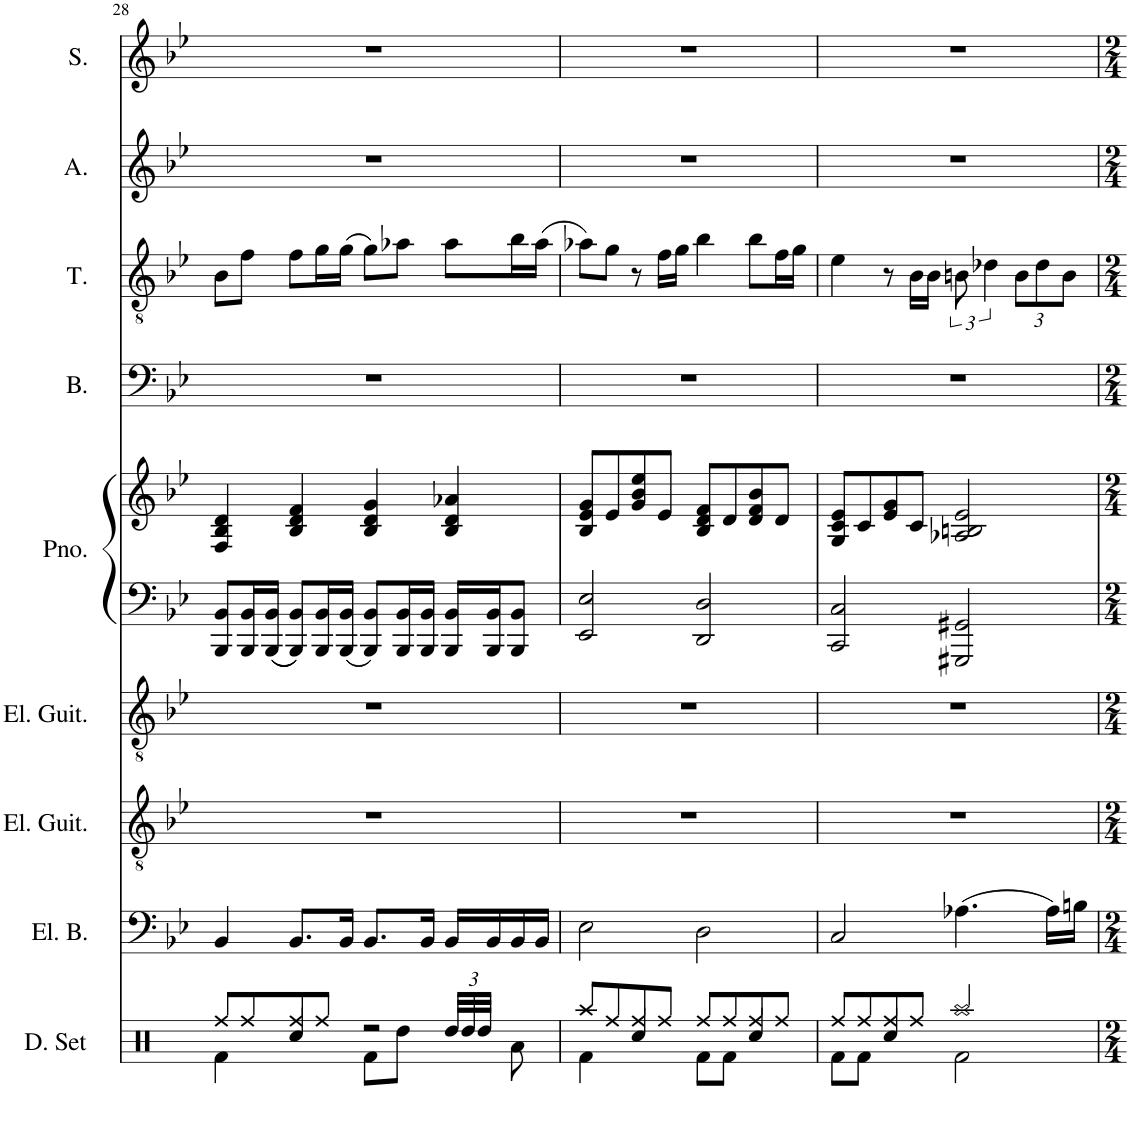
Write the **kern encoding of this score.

**kern	**kern	**kern	**kern	**kern	**kern	**kern	**kern	**kern	**kern
*part9	*part8	*part7	*part6	*part5	*part5	*part4	*part3	*part2	*part1
*staff10	*staff9	*staff8	*staff7	*staff6	*staff5	*staff4	*staff3	*staff2	*staff1
*I"Drumset	*I"Electric Bass	*I"Electric Guitar	*I"Electric Guitar	*I"Piano	*	*I"Bass	*I"Tenor	*I"Alto	*I"Soprano
*I'D. Set	*I'El. B.	*I'El. Guit.	*I'El. Guit.	*I'Pno.	*	*I'B.	*I'T.	*I'A.	*I'S.
!!LO:PB:g=z
*clefX	*clefF4	*clefGv2	*clefGv2	*clefF4	*clefG2	*clefF4	*clefGv2	*clefG2	*clefG2
*	*Trd7c12	*	*	*	*	*	*	*	*
*k[]	*k[b-e-]	*k[b-e-]	*k[b-e-]	*k[b-e-]	*k[b-e-]	*k[b-e-]	*k[b-e-]	*k[b-e-]	*k[b-e-]
*M4/4	*M4/4	*M4/4	*M4/4	*M4/4	*M4/4	*M4/4	*M4/4	*M4/4	*M4/4
=28	=28	=28	=28	=28	=28	=28	=28	=28	=28
*^	*	*	*	*	*	*	*	*	*
8Rff/L	4Rf\	4BB-/	1r	1r	8BBB-/ 8BB-/L	4F/ 4B-/ 4d/	1r	8B-\L	1r	1r
8Rff/	.	.	.	.	16BBB-/ 16BB-/L	.	.	8f\J	.	.
.	.	.	.	.	16BBB-/ 16BB-/JJ	.	.	.	.	.
8Rff/	4Rcc/	8.BB-/L	.	.	8BBB-/ 8BB-/L	4B-/ 4d/ 4f/	.	8f\L	.	.
8Rff/J	.	.	.	.	16BBB-/ 16BB-/L	.	.	16g\L	.	.
.	.	16BB-/Jk	.	.	16BBB-/ 16BB-/JJ	.	.	(16g\JJ	.	.
2r	8Rf\L	8.BB-/L	.	.	8BBB-/ 8BB-/L	4B-/ 4d/ 4g/	.	8g\L)	.	.
.	8Rdd\J	.	.	.	16BBB-/ 16BB-/L	.	.	8a-X\J	.	.
.	.	16BB-/Jk	.	.	16BBB-/ 16BB-/JJ	.	.	.	.	.
*	*Xbrackettup	*	*	*	*	*	*	*	*	*
.	48Rdd/LLL	16BB-/LL	.	.	16BBB-/ 16BB-/LL	4B-/ 4d/ 4a-X/	.	8a-\L	.	.
.	48Rdd/	.	.	.	.	.	.	.	.	.
.	48Rdd/JJJ	.	.	.	.	.	.	.	.	.
.	16ryy	16BB-/	.	.	16BBB-/ 16BB-/J	.	.	.	.	.
.	8Ra\	16BB-/	.	.	8BBB-/ 8BB-/J	.	.	16b-\L	.	.
.	.	16BB-/JJ	.	.	.	.	.	(16a-\JJ	.	.
=29	=29	=29	=29	=29	=29	=29	=29	=29	=29	=29
8Raa/L	4Rf\	2E-\	1r	1r	2EE-/ 2E-/	8B-/ 8e-/ 8g/L	1r	8a-X\L)	1r	1r
8Rff/	.	.	.	.	.	8e-/	.	8g\J	.	.
8Rff/	4Rcc/	.	.	.	.	8g/ 8b-/ 8ee-/	.	8r	.	.
8Rff/J	.	.	.	.	.	8e-/J	.	16f\LL	.	.
.	.	.	.	.	.	.	.	16g\JJ	.	.
8Rff/L	8Rf\L	2D\	.	.	2DD/ 2D/	8B-/ 8d/ 8f/L	.	4b-\	.	.
8Rff/	8Rf\J	.	.	.	.	8d/	.	.	.	.
8Rff/	4Rcc/	.	.	.	.	8d/ 8f/ 8b-/	.	8b-\L	.	.
8Rff/J	.	.	.	.	.	8d/J	.	16f\L	.	.
.	.	.	.	.	.	.	.	16g\JJ	.	.
=30	=30	=30	=30	=30	=30	=30	=30	=30	=30	=30
8Rff/L	8Rf\L	2C/	1r	1r	2CC/ 2C/	8G/ 8c/ 8e-/L	1r	4e-\	1r	1r
8Rff/	8Rf\J	.	.	.	.	8c/	.	.	.	.
8Rff/	4Rcc/	.	.	.	.	8e-/ 8g/	.	8r	.	.
8Rff/J	.	.	.	.	.	8c/J	.	16B-\LL	.	.
.	.	.	.	.	.	.	.	16B-\JJ	.	.
2Raa/	2Rf\	(4.A-X\	.	.	2GGG#X/ 2GG#X/	2A-X/ 2Bn/ 2e-/	.	12Bn\	.	.
.	.	.	.	.	.	.	.	6d-X\	.	.
*	*	*	*	*	*	*	*	*Xbrackettup	*	*
.	.	.	.	.	.	.	.	12B\L	.	.
.	.	.	.	.	.	.	.	12d-\	.	.
.	.	16A-\LL)	.	.	.	.	.	.	.	.
.	.	.	.	.	.	.	.	12B\J	.	.
.	.	16Bn\JJ	.	.	.	.	.	.	.	.
*v	*v	*	*	*	*	*	*	*	*	*
=	=	=	=	=	=	=	=	=	=
*-	*-	*-	*-	*-	*-	*-	*-	*-	*-
